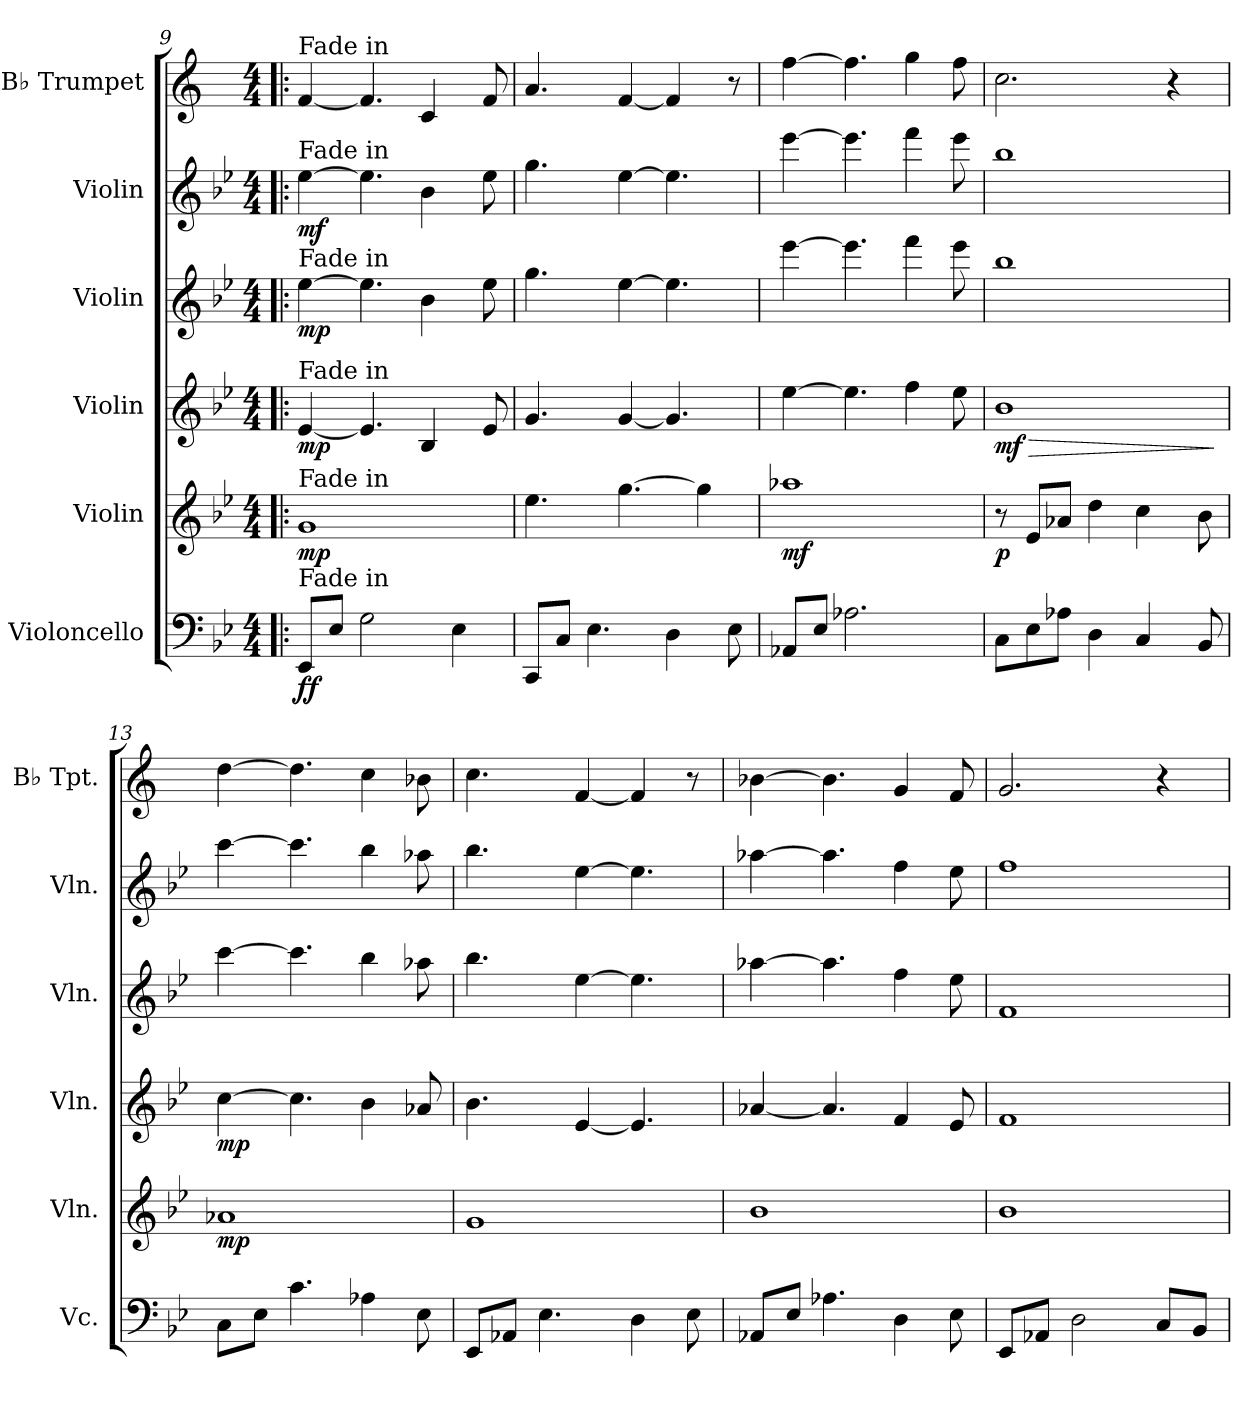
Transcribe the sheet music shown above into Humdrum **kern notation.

**kern	**dynam	**kern	**dynam	**kern	**dynam	**kern	**dynam	**kern	**dynam	**kern
*part6	*part6	*part5	*part5	*part4	*part4	*part3	*part3	*part2	*part2	*part1
*staff6	*staff6	*staff5	*staff5	*staff4	*staff4	*staff3	*staff3	*staff2	*staff2	*staff1
*I"Violoncello	*	*I"Violin	*	*I"Violin	*	*I"Violin	*	*I"Violin	*	*I"B♭ Trumpet
*I'Vc.	*	*I'Vln.	*	*I'Vln.	*	*I'Vln.	*	*I'Vln.	*	*I'B♭ Tpt.
!!LO:PB:g=z
*clefF4	*	*clefG2	*	*clefG2	*	*clefG2	*	*clefG2	*	*clefG2
*	*	*	*	*	*	*	*	*	*	*ITrd1c2
*k[b-e-]	*	*k[b-e-]	*	*k[b-e-]	*	*k[b-e-]	*	*k[b-e-]	*	*k[b-e-]
*M4/4	*	*M4/4	*	*M4/4	*	*M4/4	*	*M4/4	*	*M4/4
=9!|:	=9!|:	=9!|:	=9!|:	=9!|:	=9!|:	=9!|:	=9!|:	=9!|:	=9!|:	=9!|:
!	!	!	!	!	!	!	!	!	!	!LO:TX:a:t=Fade in
!	!	!	!	!	!	!	!	!LO:TX:a:t=Fade in	!	!
!	!	!	!	!	!	!LO:TX:a:t=Fade in	!	!	!	!
!	!	!	!	!LO:TX:a:t=Fade in	!	!	!	!	!	!
!	!	!LO:TX:a:t=Fade in	!	!	!	!	!	!	!	!
!LO:TX:a:t=Fade in	!	!	!	!	!	!	!	!	!	!
!	!LO:DY:b	!	!LO:DY:b	!	!LO:DY:b	!	!LO:DY:b	!	!LO:DY:b	!
8EE-/L	ff	1g	mp	[4e-/	mp	[4ee-\	mp	[4ee-\	mf	[4e-/
8E-/J	.	.	.	.	.	.	.	.	.	.
2G\	.	.	.	4.e-/]	.	4.ee-\]	.	4.ee-\]	.	4.e-/]
.	.	.	.	4B-/	.	4b-\	.	4b-\	.	4B-/
4E-\	.	.	.	.	.	.	.	.	.	.
.	.	.	.	8e-/	.	8ee-\	.	8ee-\	.	8e-/
=10	=10	=10	=10	=10	=10	=10	=10	=10	=10	=10
8CC/L	.	4.ee-\	.	4.g/	.	4.gg\	.	4.gg\	.	4.g/
8C/J	.	.	.	.	.	.	.	.	.	.
4.E-\	.	.	.	.	.	.	.	.	.	.
.	.	[4.gg\	.	[4g/	.	[4ee-\	.	[4ee-\	.	[4e-/
4D\	.	.	.	4.g/]	.	4.ee-\]	.	4.ee-\]	.	4e-/]
.	.	4gg\]	.	.	.	.	.	.	.	.
8E-\	.	.	.	.	.	.	.	.	.	8r
=11	=11	=11	=11	=11	=11	=11	=11	=11	=11	=11
!	!	!	!LO:DY:b	!	!	!	!	!	!	!
8AA-X/L	.	1aa-X	mf	[4ee-\	.	[4eee-\	.	[4eee-\	.	[4ee-\
8E-/J	.	.	.	.	.	.	.	.	.	.
2.A-X\	.	.	.	4.ee-\]	.	4.eee-\]	.	4.eee-\]	.	4.ee-\]
.	.	.	.	4ff\	.	4fff\	.	4fff\	.	4ff\
.	.	.	.	8ee-\	.	8eee-\	.	8eee-\	.	8ee-\
=12	=12	=12	=12	=12	=12	=12	=12	=12	=12	=12
!	!	!	!LO:DY:b	!	!LO:HP:b	!	!	!	!	!
!	!	!	!	!	!LO:DY:n=1:b	!	!	!	!	!
8C\L	.	8r	p	1b-	> mf	1bb-	.	1bb-	.	2.b-\
8E-\	.	8e-/L	.	.	.	.	.	.	.	.
8A-X\J	.	8a-X/J	.	.	.	.	.	.	.	.
4D\	.	4dd\	.	.	.	.	.	.	.	.
4C/	.	4cc\	.	.	.	.	.	.	.	.
.	.	.	.	.	.	.	.	.	.	4r
8BB-/	.	8b-\	.	.	.	.	.	.	.	.
.	.	.	.	.	]	.	.	.	.	.
=13	=13	=13	=13	=13	=13	=13	=13	=13	=13	=13
!	!	!	!LO:DY:b	!	!LO:DY:b	!	!	!	!	!
8C\L	.	1a-X	mp	[4cc\	mp	[4ccc\	.	[4ccc\	.	[4cc\
8E-\J	.	.	.	.	.	.	.	.	.	.
4.c\	.	.	.	4.cc\]	.	4.ccc\]	.	4.ccc\]	.	4.cc\]
4A-X\	.	.	.	4b-\	.	4bb-\	.	4bb-\	.	4b-\
8E-\	.	.	.	8a-X/	.	8aa-X\	.	8aa-X\	.	8a-X\
=14	=14	=14	=14	=14	=14	=14	=14	=14	=14	=14
8EE-/L	.	1g	.	4.b-\	.	4.bb-\	.	4.bb-\	.	4.b-\
8AA-X/J	.	.	.	.	.	.	.	.	.	.
4.E-\	.	.	.	.	.	.	.	.	.	.
.	.	.	.	[4e-/	.	[4ee-\	.	[4ee-\	.	[4e-/
4D\	.	.	.	4.e-/]	.	4.ee-\]	.	4.ee-\]	.	4e-/]
8E-\	.	.	.	.	.	.	.	.	.	8r
!!LO:LB:g=z
=15	=15	=15	=15	=15	=15	=15	=15	=15	=15	=15
8AA-X/L	.	1b-	.	[4a-X/	.	[4aa-X\	.	[4aa-X\	.	[4a-X\
8E-/J	.	.	.	.	.	.	.	.	.	.
4.A-X\	.	.	.	4.a-/]	.	4.aa-\]	.	4.aa-\]	.	4.a-\]
4D\	.	.	.	4f/	.	4ff\	.	4ff\	.	4f/
8E-\	.	.	.	8e-/	.	8ee-\	.	8ee-\	.	8e-/
=16	=16	=16	=16	=16	=16	=16	=16	=16	=16	=16
8EE-/L	.	1b-	.	1f	.	1f	.	1ff	.	2.f/
8AA-X/J	.	.	.	.	.	.	.	.	.	.
2D\	.	.	.	.	.	.	.	.	.	.
8C/L	.	.	.	.	.	.	.	.	.	4r
8BB-/J	.	.	.	.	.	.	.	.	.	.
=	=	=	=	=	=	=	=	=	=	=
*-	*-	*-	*-	*-	*-	*-	*-	*-	*-	*-
